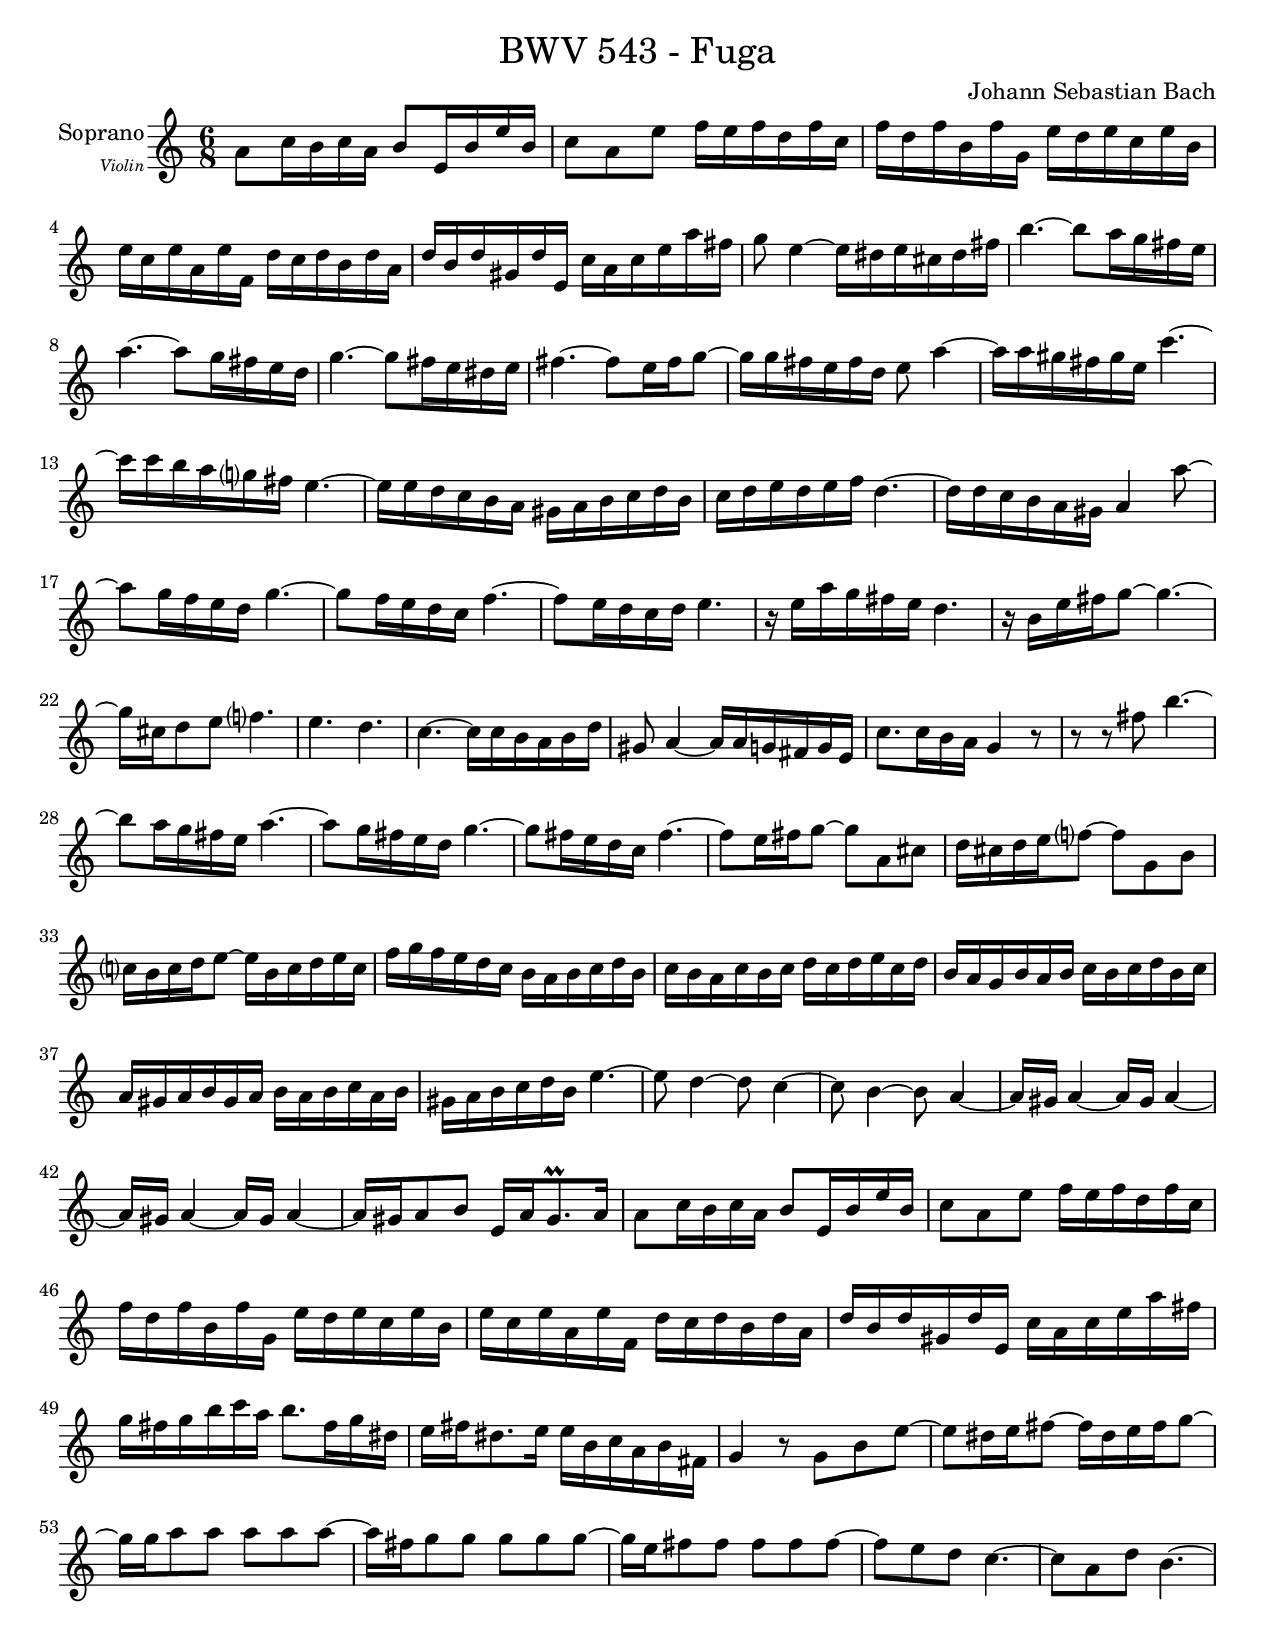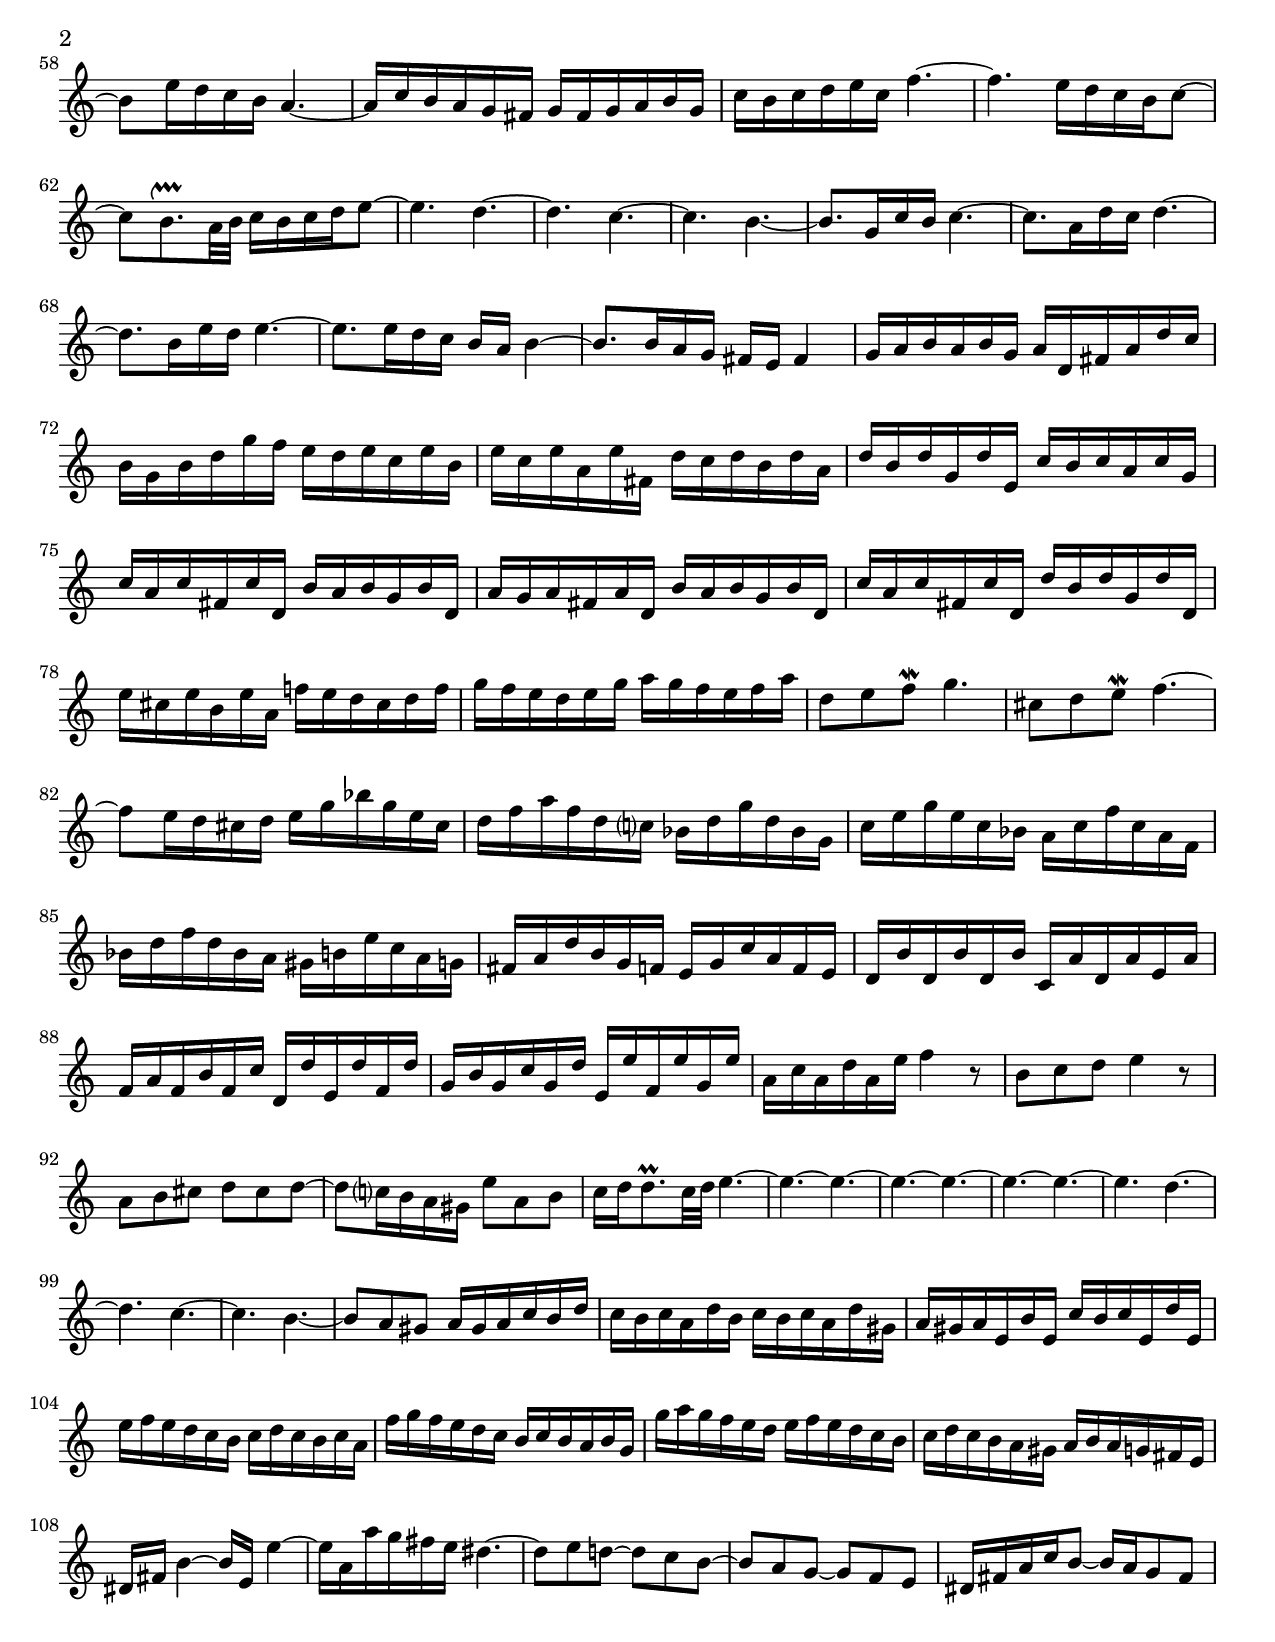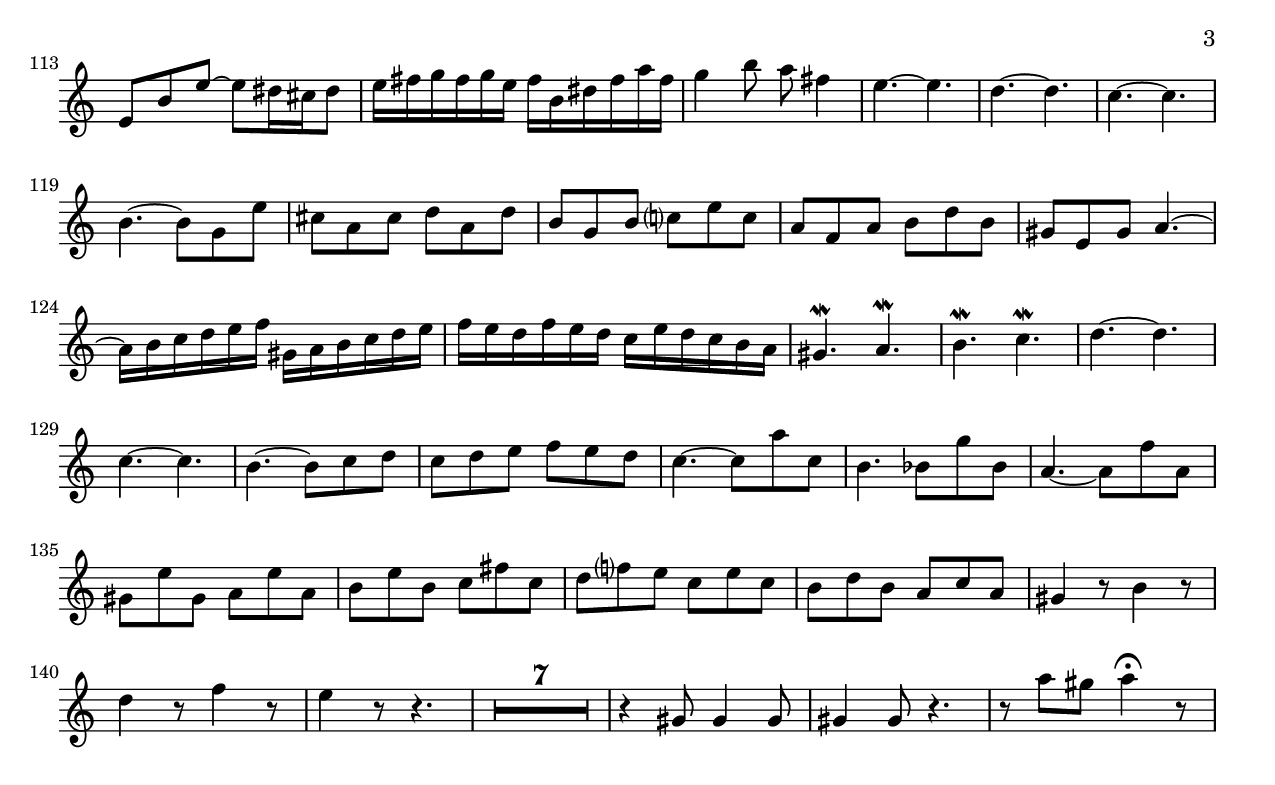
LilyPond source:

\version "2.22.2"

\include "0_globals.ly"
soprano = \relative c'' {
  a8 c16 b c a b8 e,16 b' e b | %1
  c8 a e' f16 e f d f c | %2
  f d f b, f' g, e' d e c e b  | %4
  e c e a, e' f, d' c d b d a | %5
  d b d gis, d' e, c' a c e a fis | %6
  g8 e4~ e16 dis e cis dis fis  | %7
  b4.~ b8 a16 g fis e | %8
  a4.~ a8 g16 fis e d | %9
  g4.~ g8 fis16 e dis e | %10
  fis4.~ fis8 e16 fis g8~ | %11
  g16 g fis e fis d e8 a4~  | %12
  a16 a gis fis gis e c'4.~ | %13
  c16 c b a g fis e4.~  | %14
  e16 e d c b a gis a b c d b c d e d e f d4.~ | %15
  d16 d c b a gis a4 a'8~ | %16
  a g16 f e d g4.~  |
  g8 f16 e d c f4.~ |
  f8 e16 d c d e4. |
  r16 e a g fis e d4. |
  r16 b e fis g8~ g4.~ |
  g16 cis, d8 e f4. |
  e d |
  c~ c16 c b a b d |
  gis,8 a4~ a16 a g fis g e |
  c'8. c16 b a g4 r8 |
  r r fis' b4.~ |
  b8 a16 g fis e a4.~ |
  a8 g16 fis e d g4.~ |
  g8 fis16 e d c fis4.~ |
  fis8 e16 fis g8~ g a, cis |
  d16 cis d e f8~ f g, b |
  c16 b c d e8~ e16 b c d e c  |
  f g f e d c b a b c d b |
  c b a c b c d c d e c d  |
  b a g b a b c b c d b c |
  a gis a b gis a b a b c a b |
  gis a b c d b e4.~ |
  e8 d4~ d8 c4~ |
  c8 b4~ b8 a4~ |
  a16 gis a4~ a16 gis a4~ |
  a16 gis a4~ a16 gis a4~ |
  a16 gis a8 b e,16 a gis8.\prall a16 |
  a8 c16 b c a b8 e,16 b' e b |
  c8 a e' f16 e f d f c |
  f d f b, f' g, e' d e c e b |
  e c e a, e' f, d' c d b d a |
  d b d gis, d' e, c' a c e a fis |
  g fis g b c a b8. fis16 g dis |
  e fis dis8. e16 e b c a b fis |
  g4 r8 g b e~ |
  e dis16 e fis8~ fis16 dis e fis g8~ |
  g16 g a8 a a a a~ |
  a16 fis g8 g g g g~ |
  g16 e fis8 fis fis fis fis~ |
  fis e d c4.~ |
  c8 a d b4.~ |
  b8 e16 d c b a4.~ |
  a16 c b a g fis g fis g a b g |
  c b c d e c f4.~ |
  f4. e16 d c b c8~ |
  c b8.\upprall a32 b c16 b c d e8~ |
  e4. d4.~ |
  d4. c4.~ |
  c4. b4.~ |
  b8. g16 c b c4.~ |
  c8. a16 d c d4.~ |
  d8. b16 e d e4.~ |
  e8. e16 d c b a b4~ |
  b8. b16 a g fis e fis4  |
  g16 a b a b g a d, fis a d c |
  b g b d g f e d e c e b |
  e c e a, e' fis, d' c d b d a  |
  d b d g, d' e, c' b c a c g |
  c a c fis, c' d, b' a b g b d, |
  a' g a fis a d, b' a b g b d, |
  c' a c fis, c' d, d' b d g, d' d, |
  e' cis e b e a, f'! e d cis d f |
  g f e d e g a g f e f a |
  d,8 e f\mordent g4. |
  cis,8 d e\mordent f4.~ |
  f8 e16 d cis d e g bes g e cis |
  d f a f d c bes d g d bes g |
  c e g e c bes a c f c a f |
  bes d f d bes a gis b e c a g |
  fis a d b g f e g c a f e  |
  d b' d, b' d, b' c, a' d, a' e a |
  f a f b f c' d, d' e, d' f, d'  |
  g, b g c g d' e, e' f, e' g, e' |
  a, c a d a e' f4 r8 |
  b, c d e4 r8 |
  a, b cis d cis d~ |
  d c16 b a gis e'8 a, b |
  c16 d d8.\prall c32 d e4.~ |
  e~ e~ |
  e~ e~ |
  e~ e~ |
  e d~ |
  d c~ |
  c b~ |
  b8 a gis a16 gis a c b d  |
  c b c a d b c b c a d gis, |
  a gis a e b' e, c' b c e, d' e,  |
  e' f e d c b c d c b c a |
  f' g f e d c b c b a b g |
  g' a g f e d e f e d c b  |
  c d c b a gis a b a g fis e  |
  dis fis b4~ b16 e, e'4~ |
  e16 a, a' g fis e dis4.~ |
  dis8 e d~ d c b~ |
  b a g~ g f e  |
  dis16 fis a c b8~ b16 a g8 fis |
  e b' e~ e dis16 cis dis8 |
  e16 fis g fis g e fis b, dis fis a fis  |
  g4 b8 a fis4 |
  e4.~ e |
  d~ d |
  c~ c |
  b~ b8 g e' |
  cis a cis d a d  |
  b g b c e c  |
  a f a b d b |
  gis e gis a4.~ |
  a16 b c d e f gis, a b c d e |
  f e d f e d c e d c b a  |
  gis4.\mordent a\mordent |
  b\mordent c\mordent |
  d~ d |
  c~ c |
  b~ b8 c d |
  c d e f e d |
  c4.~ c8 a' c, |
  b4. bes8 g' bes, |
  a4.~ a8 f' a, |
  gis e' gis, a e' a,  |
  b e b c fis c |
  d f e c e c  |
  b d b a c a |
  gis4 r8 b4 r8 |
  d4 r8 f4 r8 |
  e4 r8 r4. |
  R1*6/8*7 |
  r4 gis,8 gis4 gis8 |
  gis4 gis8 r4. |
  r8 a' gis a4\fermata r8 |
}


\new Staff = "soprano" \with {
  \staffGlobals
  instrumentName = \markup \right-column {
    Soprano
    \teeny \italic
    "Violin"
  }
  midiInstrument = "violin"
} {
  \musicGlobals
  \clef treble \soprano
}
